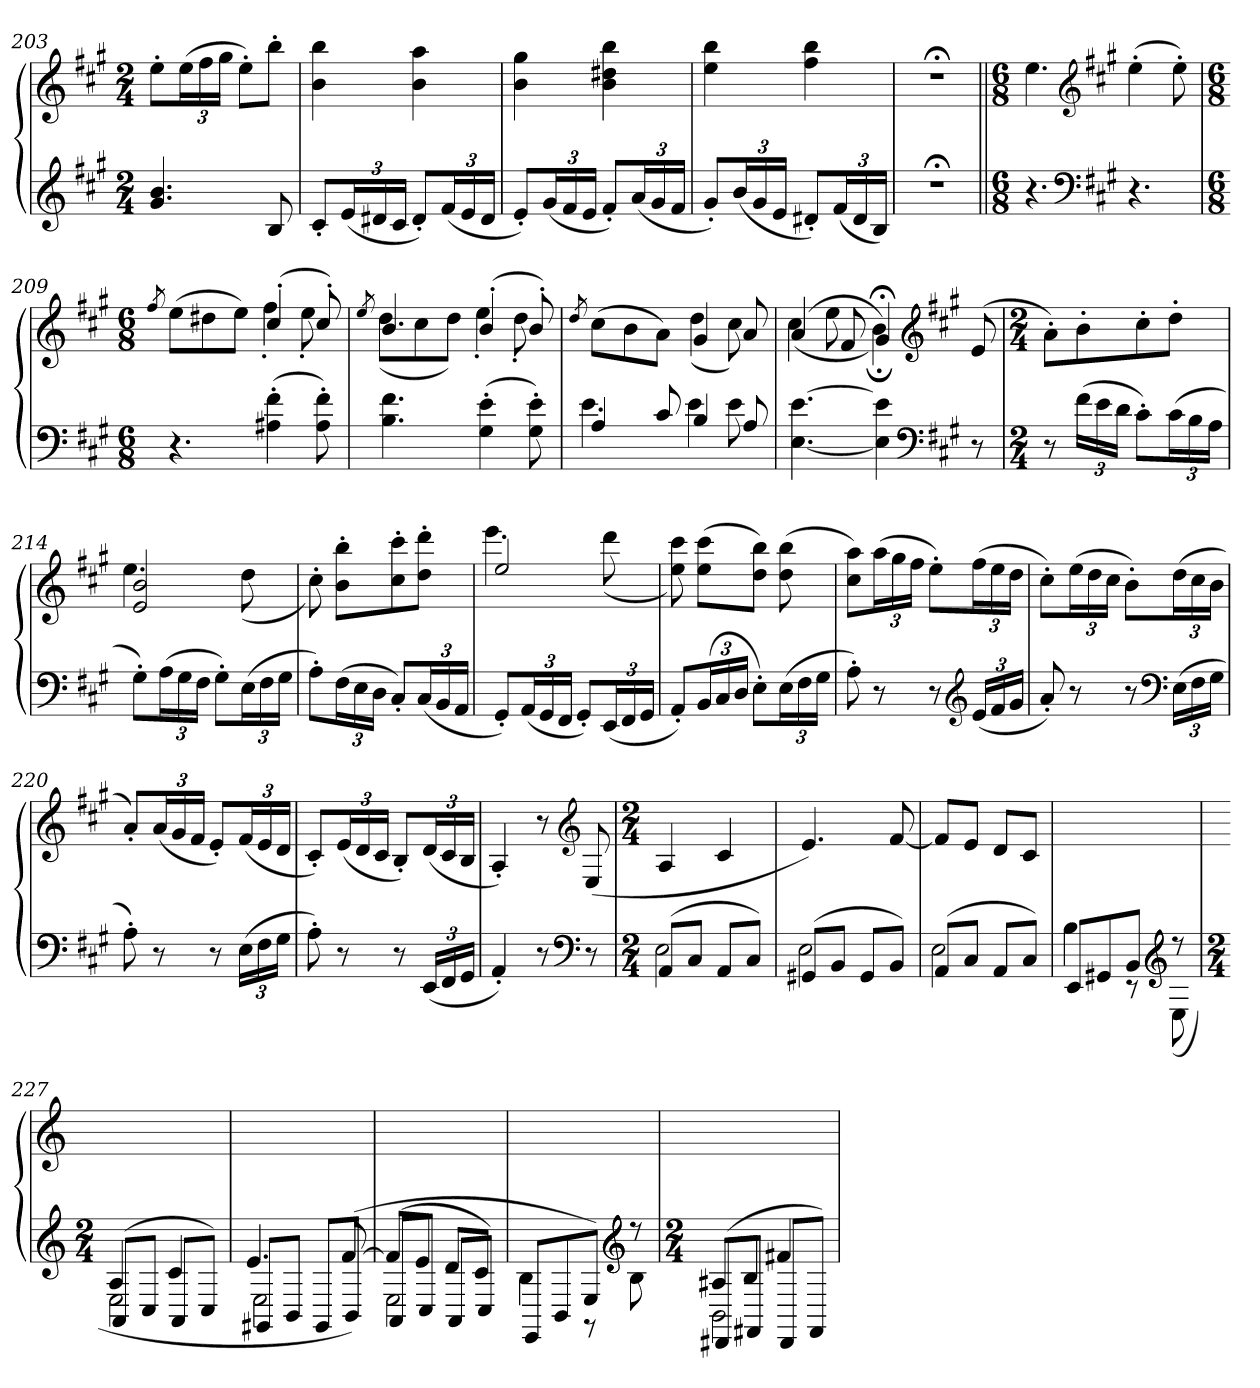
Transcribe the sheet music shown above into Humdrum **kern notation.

**kern	**kern
*part1	*part1
*staff2	*staff1
*clefG2	*clefG2
*k[f#c#g#]	*k[f#c#g#]
*A:	*A:
*M2/4	*M2/4
=203	=203
4.g# 4.b	8ee'L
.	(24eeL
.	24ff#
.	24gg#JJ
.	8ee'L)
8B	8bb'J
=204	=204
8c#'L	4b 4bb
(24eL	.
24d#X	.
24c#JJ	.
8d#'L)	4b 4aa
(24f#L	.
24e	.
24d#JJ	.
=205	=205
8e'L)	4b 4gg#
(24g#L	.
24f#	.
24eJJ	.
8f#'L)	4b 4dd#X 4bb
(24aL	.
24g#	.
24f#JJ	.
=206	=206
8g#'L)	4ee 4bb
(24bL	.
24g#	.
24eJJ	.
8d#X'L)	4ff# 4bb
(24f#L	.
24d#	.
24BJJ)	.
=207	=207
2r;<	2r;<
=208||	=208||
*M6/8	*M6/8
4.r	4.ee
*clefF4	*clefG2
*k[f#c#g#]	*k[f#c#g#]
*A:	*A:
4.r	(4ee'
.	8ee')
=209	=209
*M6/8	*M6/8
.	8qff#
*	*^
4.r	(8eeL	4.ryy
.	8dd#X	.
.	8eeJ)	.
(4A#X' 4f#'	(4cc#'	4ff#'
8A#' 8f#')	8cc#')	8ee'
=210	=210	=210
.	.	8qee
4.B 4.f#	4.b	(8ddL
.	.	8cc#
.	.	8ddJ)
(4G#' 4e'	(4b'	4ee'
8G#' 8e')	8b')	8dd'
=211	=211	=211
.	8qdd	.
*^	*	*
4A	4.e	(8cc#L	4.ryy
.	.	8b	.
8c#	.	8aJ)	.
4B	4e	4g#	(4dd
8A	8e	8a	8cc#)
*v	*v	*	*
=212	=212	=212
[4.E [4.e	(4a	(4cc#
.	8f#	8ee
4E] 4e]	4g#;<)	4b;<)
*clefF4	*clefG2	*
*k[f#c#g#]	*k[f#c#g#]	*
*A:	*A:	*
8r	(8e	8ryy
*	*v	*v
=213	=213
*M2/4	*M2/4
8r	8a'L)
(24f#LL	8b'
24e	.
24dJJ	.
8c#'L)	8cc#'
(24c#L	8dd'J
24B	.
24AJJ	.
=214	=214
*	*^
8G#'L)	2e 2b	4.ee
(24AL	.	.
24G#	.	.
24F#JJ	.	.
8G#'L)	.	.
(24EL	.	(8dd
24F#	.	.
24G#JJ	.	.
*	*v	*v
=215	=215
8A'L)	8cc#')
(24F#L	8b' 8bb'L
24E	.
24DJJ	.
8C#'L)	8cc#' 8ccc#'
(24C#L	8dd' 8ddd'J
24BB	.
24AAJJ	.
=216	=216
*	*^
8GG#'L)	2ee	4.eee
(24AAL	.	.
24GG#	.	.
24FF#JJ	.	.
8GG#'L)	.	.
(24EEL	.	(8ddd
24FF#	.	.
24GG#JJ	.	.
*	*v	*v
=217	=217
8AA'L)	8ee 8ccc#)
(24BBL	(8ee 8ccc#L
24C#	.
24DJJ	.
8E'L)	8dd 8bbJ)
(24EL	(8dd 8bb
24F#	.
24G#JJ	.
=218	=218
8A')	8cc# 8aaL)
8r	(24aaL
.	24gg#
.	24ff#JJ
8r	8ee'L)
*clefG2	*
(24eLL	(24ff#L
24f#	24ee
24g#JJ	24ddJJ
=219	=219
8a')	8cc#'L)
8r	(24eeL
.	24dd
.	24cc#JJ
8r	8b'L)
*clefF4	*
(24ELL	(24ddL
24F#	24cc#
24G#JJ	24bJJ
=220	=220
8A')	8a'L)
8r	(24aL
.	24g#
.	24f#JJ
8r	8e'L)
(24ELL	(24f#L
24F#	24e
24G#JJ	24dJJ
=221	=221
8A')	8c#'L)
8r	(24eL
.	24d
.	24c#JJ
8r	8B'L)
(24EELL	(24dL
24FF#	24c#
24GG#JJ	24BJJ
=222	=222
4AA')	4A')
8r	8r
*clefF4	*clefG2
*k[]	*k[]
*a:	*a:
8r	(8E
=223	=223
*M2/4	*M2/4
*^	*
(8AAL	2E	4A
8CJ	.	.
8AAL	.	4c
8CJ)	.	.
=224	=224	=224
(8GG#XL	2E	4.e)
8BBJ	.	.
8GG#L	.	.
8BBJ)	.	[8f
=225	=225	=225
(8AAL	2E	8fL]
8CJ	.	8eJ
8AAL	.	8dL
8CJ)	.	8cJ
=226	=226	=226
(8EEL	4B)	2ryy
8GG#X	.	.
8BBJ	8r	.
*clefG2	*	*
*k[]	*	*
*a:	*	*
8r	(8E	.
*v	*v	*
=227	=227
*M2/4	*
*^	*
*	*^	*
(8AAL	2E	4A	2ryy
8CJ	.	.	.
8AAL	.	4c	.
8CJ)	.	.	.
=228	=228	=228	=228
(8GG#XL	2E	4.e)	2ryy
8BBJ	.	.	.
8GG#L	.	.	.
8BBJ)	.	([8f	.
=229	=229	=229	=229
(8AAL	2E	8fL]	2ryy
8CJ	.	8eJ	.
8AAL	.	8dL	.
8CJ)	.	8cJ	.
*	*v	*v	*
=230	=230	=230
(8EEL	4B)	2ryy
8BB	.	.
8EJ)	8r	.
*clefG2	*	*
*k[]	*	*
*a:	*	*
8r	8B	.
*v	*v	*
=231	=231
*M2/4	*
*^	*
*	*^	*
(8DD#XL	2BB	8A#XL	2ryy
8FF#XJ	.	8BJ	.
8DD#L	.	4f#X	.
8FF#J)	.	.	.
*v	*v	*v	*
=	=
*-	*-
